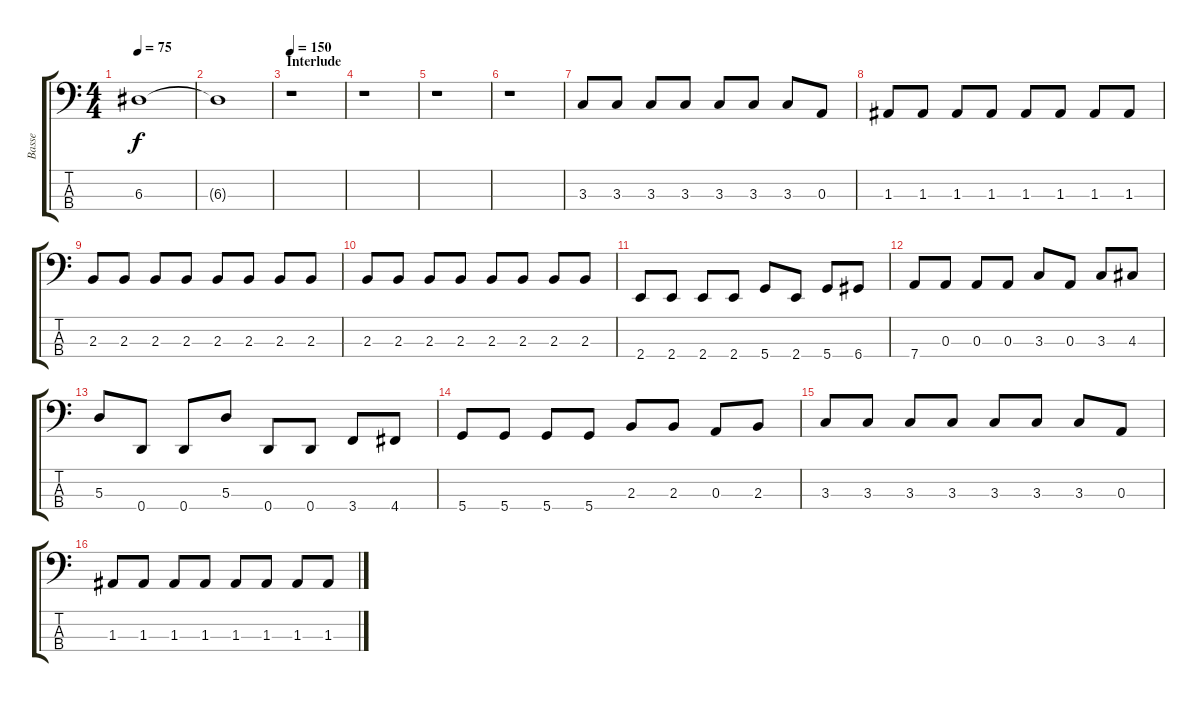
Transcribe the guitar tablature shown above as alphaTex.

\track ("Basse" "Basse") {instrument electricbassfinger}
\staff {score tabs}
\tuning (G2 D2 A1 D1) {hide}
\ts (4 4)
\tempo 75
\clef f4
\ks c
6.3{t}.1{dy f} |
6.3{t}.1 |
\section ("" "Interlude")
\tempo 150
r.1 |
r.1 |
r.1 |
r.1 |
3.3.8{volume 16 instrument electricbassfinger} 3.3.8 3.3.8 3.3.8 3.3.8 3.3.8 3.3.8 0.3.8 |
1.3.8 1.3.8 1.3.8 1.3.8 1.3.8 1.3.8 1.3.8 1.3.8 |
2.3.8 2.3.8 2.3.8 2.3.8 2.3.8 2.3.8 2.3.8 2.3.8 |
2.3.8 2.3.8 2.3.8 2.3.8 2.3.8 2.3.8 2.3.8 2.3.8 |
2.4.8{instrument lead8bassandlead} 2.4.8 2.4.8 2.4.8 5.4.8 2.4.8 5.4.8 6.4.8 |
7.4.8 0.3.8 0.3.8 0.3.8 3.3.8 0.3.8 3.3.8 4.3.8 |
5.3.8 0.4.8 0.4.8 5.3.8 0.4.8 0.4.8 3.4.8 4.4.8 |
5.4.8 5.4.8 5.4.8 5.4.8 2.3.8 2.3.8 0.3.8 2.3.8 |
3.3.8 3.3.8 3.3.8 3.3.8 3.3.8 3.3.8 3.3.8 0.3.8 |
1.3.8 1.3.8 1.3.8 1.3.8 1.3.8 1.3.8 1.3.8 1.3.8
